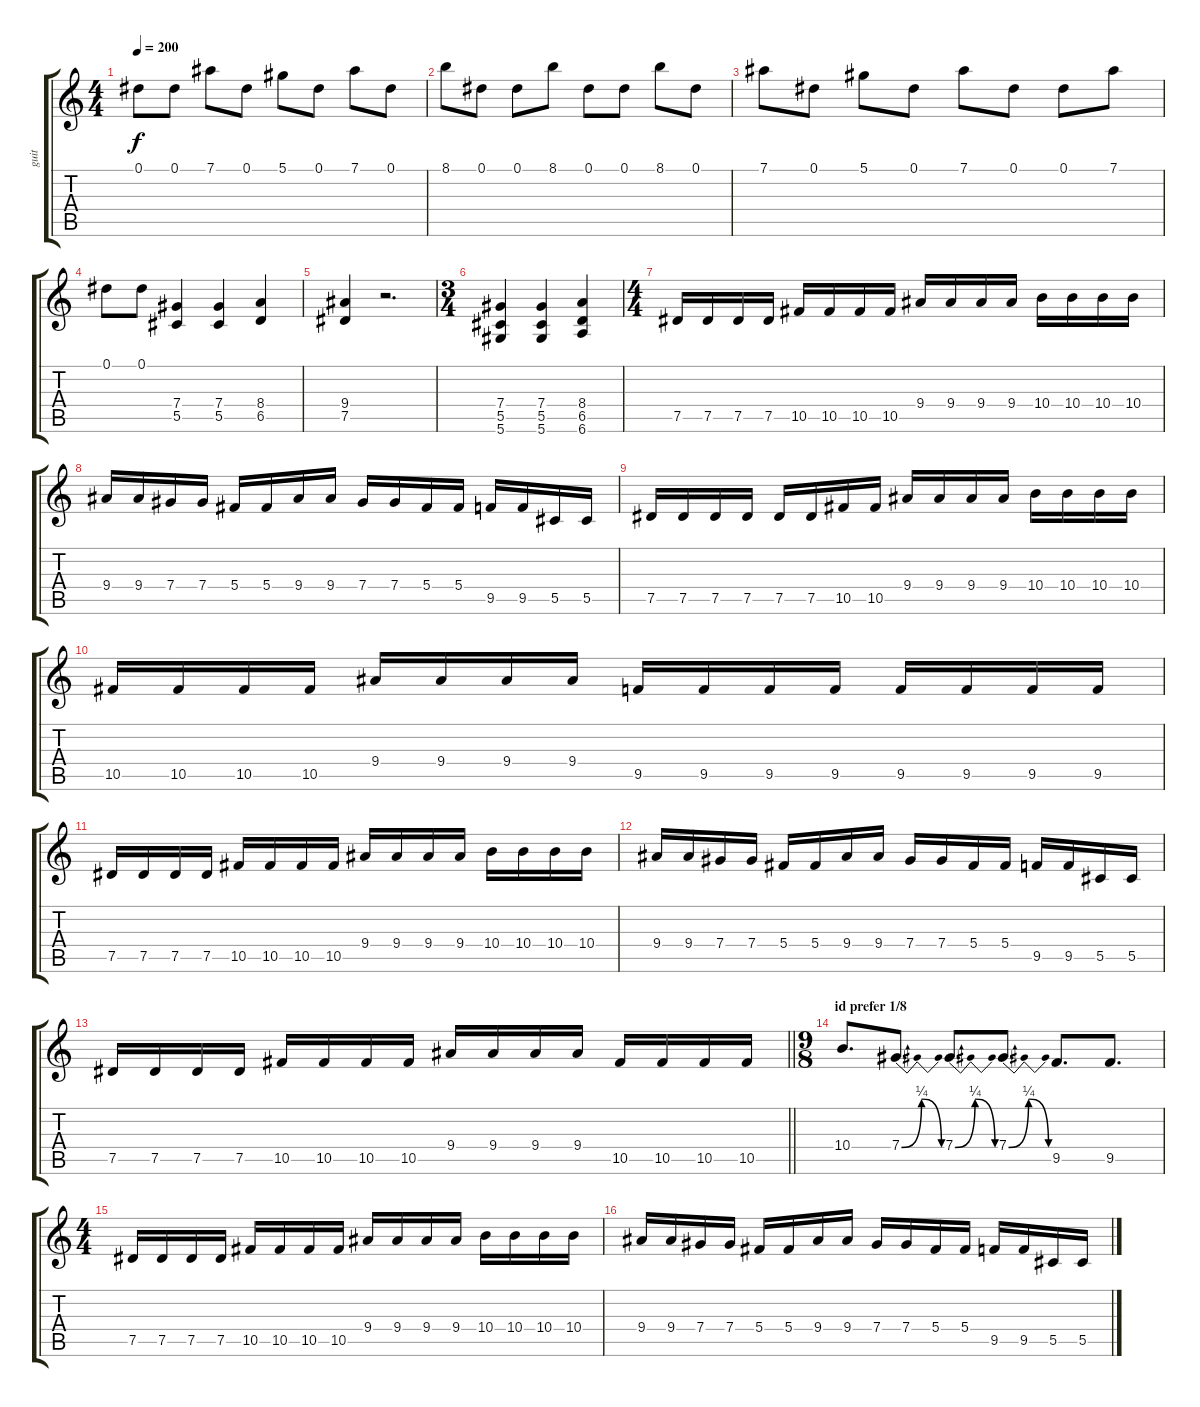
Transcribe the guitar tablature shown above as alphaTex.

\track ("guit" "guit") {instrument distortionguitar}
\staff {score tabs}
\tuning (Eb4 Bb3 Gb3 Db3 Ab2 Eb2) {hide}
\ts (4 4)
\tempo 200
\clef g2
\ks c
0.1.8{dy f} 0.1.8 7.1.8 0.1.8 5.1.8 0.1.8 7.1.8 0.1.8 |
8.1.8 0.1.8 0.1.8 8.1.8 0.1.8 0.1.8 8.1.8 0.1.8 |
7.1.8 0.1.8 5.1.8 0.1.8 7.1.8 0.1.8 0.1.8 7.1.8 |
0.1.8 0.1.8 (7.4 5.5).4 (7.4 5.5).4 (8.4 6.5).4 |
(9.4 7.5).4 r.2{d} |
\ts (3 4)
(7.4 5.5 5.6).4 (7.4 5.5 5.6).4 (8.4 6.5 6.6).4 |
\ts (4 4)
7.5.16 7.5.16 7.5.16 7.5.16 10.5.16 10.5.16 10.5.16 10.5.16 9.4.16 9.4.16 9.4.16 9.4.16 10.4.16 10.4.16 10.4.16 10.4.16 |
9.4.16 9.4.16 7.4.16 7.4.16 5.4.16 5.4.16 9.4.16 9.4.16 7.4.16 7.4.16 5.4.16 5.4.16 9.5.16 9.5.16 5.5.16 5.5.16 |
7.5.16 7.5.16 7.5.16 7.5.16 7.5.16 7.5.16 10.5.16 10.5.16 9.4.16 9.4.16 9.4.16 9.4.16 10.4.16 10.4.16 10.4.16 10.4.16 |
10.5.16 10.5.16 10.5.16 10.5.16 9.4.16 9.4.16 9.4.16 9.4.16 9.5.16 9.5.16 9.5.16 9.5.16 9.5.16 9.5.16 9.5.16 9.5.16 |
7.5.16 7.5.16 7.5.16 7.5.16 10.5.16 10.5.16 10.5.16 10.5.16 9.4.16 9.4.16 9.4.16 9.4.16 10.4.16 10.4.16 10.4.16 10.4.16 |
9.4.16 9.4.16 7.4.16 7.4.16 5.4.16 5.4.16 9.4.16 9.4.16 7.4.16 7.4.16 5.4.16 5.4.16 9.5.16 9.5.16 5.5.16 5.5.16 |
\barLineRight lightlight
7.5.16 7.5.16 7.5.16 7.5.16 10.5.16 10.5.16 10.5.16 10.5.16 9.4.16 9.4.16 9.4.16 9.4.16 10.5.16 10.5.16 10.5.16 10.5.16 |
\ts (9 8)
\section ("" "id prefer 1/8")
10.4.8{d} 7.4{be (bendrelease 0 0 30 1 30 1 60 0)}.8{d} 7.4{be (bendrelease 0 0 30 1 30 1 60 0)}.8{d} 7.4{be (bendrelease 0 0 30 1 30 1 60 0)}.8{d} 9.5.8{d} 9.5.8{d} |
\ts (4 4)
7.5.16 7.5.16 7.5.16 7.5.16 10.5.16 10.5.16 10.5.16 10.5.16 9.4.16 9.4.16 9.4.16 9.4.16 10.4.16 10.4.16 10.4.16 10.4.16 |
9.4.16 9.4.16 7.4.16 7.4.16 5.4.16 5.4.16 9.4.16 9.4.16 7.4.16 7.4.16 5.4.16 5.4.16 9.5.16 9.5.16 5.5.16 5.5.16
